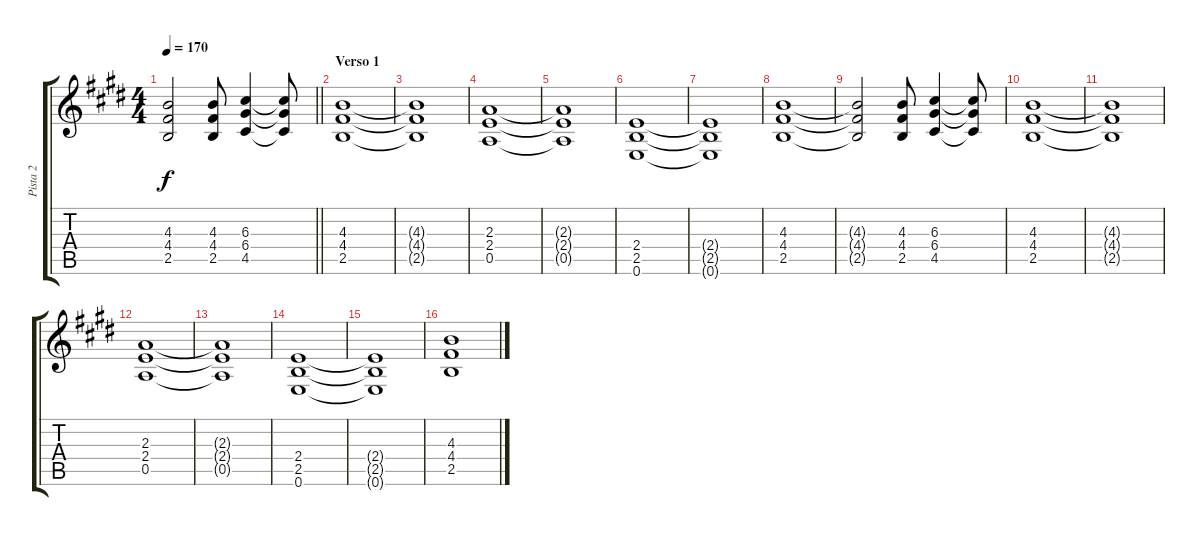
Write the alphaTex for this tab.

\track ("Pista 2" "Pista 2") {instrument distortionguitar}
\staff {score tabs}
\tuning (E4 B3 G3 D3 A2 E2) {hide}
\ts (4 4)
\tempo 170
\clef g2
\barLineRight lightlight
\ks e
(4.3{t} 4.4{t} 2.5{t}).2{dy f} (4.3 4.4 2.5).8 (6.3 6.4 4.5).4 (6.3{t} 6.4{t} 4.5{t}).8 |
\section ("" "Verso 1")
(4.3 4.4 2.5).1 |
(4.3{t} 4.4{t} 2.5{t}).1 |
(2.3 2.4 0.5).1 |
(2.3{t} 2.4{t} 0.5{t}).1 |
(2.4 2.5 0.6).1 |
(2.4{t} 2.5{t} 0.6{t}).1 |
(4.3 4.4 2.5).1 |
(4.3{t} 4.4{t} 2.5{t}).2 (4.3 4.4 2.5).8 (6.3 6.4 4.5).4 (6.3{t} 6.4{t} 4.5{t}).8 |
(4.3 4.4 2.5).1 |
(4.3{t} 4.4{t} 2.5{t}).1 |
(2.3 2.4 0.5).1 |
(2.3{t} 2.4{t} 0.5{t}).1 |
(2.4 2.5 0.6).1 |
(2.4{t} 2.5{t} 0.6{t}).1 |
(4.3 4.4 2.5).1
